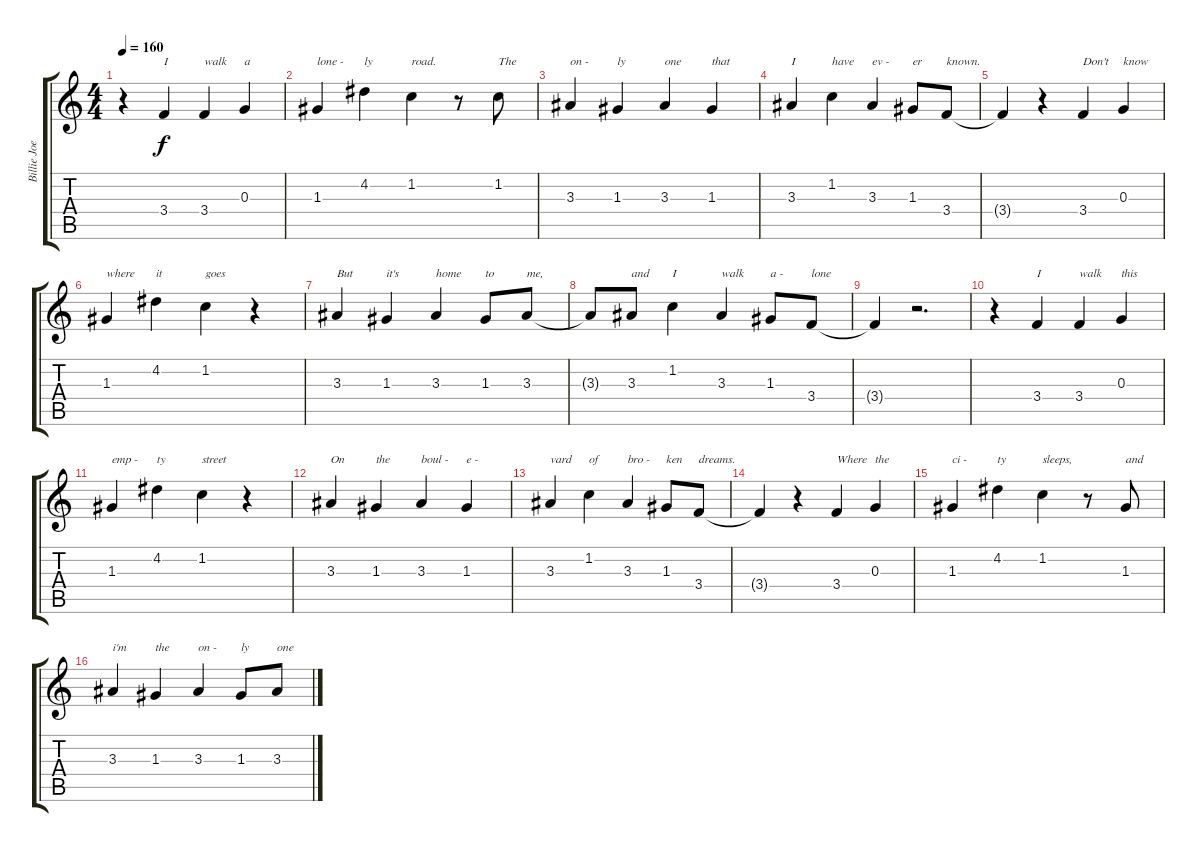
\track ("Billie Joe Armstrong (Vocals)" "Billie Joe") {instrument acousticguitarnylon}
\staff {score tabs}
\tuning (E4 B3 G3 D3 A2 E2) {hide}
\ts (4 4)
\tempo 160
\clef g2
\ks c
r.4{dy f instrument acousticguitarnylon} 3.4.4{txt "I"} 3.4.4{txt "walk"} 0.3.4{txt "a"} |
1.3.4{txt "lone -"} 4.2.4{txt "ly"} 1.2.4{txt "road."} r.8 1.2.8{txt "The"} |
3.3.4{txt "on -"} 1.3.4{txt "ly"} 3.3.4{txt "one"} 1.3.4{txt "that"} |
3.3.4{txt "I"} 1.2.4{txt "have"} 3.3.4{txt "ev -"} 1.3.8{txt "er"} 3.4.8{txt "known."} |
3.4{t}.4 r.4 3.4.4{txt "Don't"} 0.3.4{txt "know"} |
1.3.4{txt "where"} 4.2.4{txt "it"} 1.2.4{txt "goes"} r.4 |
3.3.4{txt "But"} 1.3.4{txt "it's"} 3.3.4{txt "home"} 1.3.8{txt "to"} 3.3.8{txt "me,"} |
3.3{t}.8 3.3.8{txt "and"} 1.2.4{txt "I"} 3.3.4{txt "walk"} 1.3.8{txt "a -"} 3.4.8{txt "lone"} |
3.4{t}.4 r.2{d} |
r.4 3.4.4{txt "I"} 3.4.4{txt "walk"} 0.3.4{txt "this"} |
1.3.4{txt "emp -"} 4.2.4{txt "ty"} 1.2.4{txt "street"} r.4 |
3.3.4{txt "On"} 1.3.4{txt "the"} 3.3.4{txt "boul -"} 1.3.4{txt "e -"} |
3.3.4{txt "vard"} 1.2.4{txt "of"} 3.3.4{txt "bro -"} 1.3.8{txt "ken"} 3.4.8{txt "dreams."} |
3.4{t}.4 r.4 3.4.4{txt "Where"} 0.3.4{txt "the"} |
1.3.4{txt "ci -"} 4.2.4{txt "ty"} 1.2.4{txt "sleeps,"} r.8 1.3.8{txt "and"} |
3.3.4{txt "i'm"} 1.3.4{txt "the"} 3.3.4{txt "on -"} 1.3.8{txt "ly"} 3.3.8{txt "one"}
